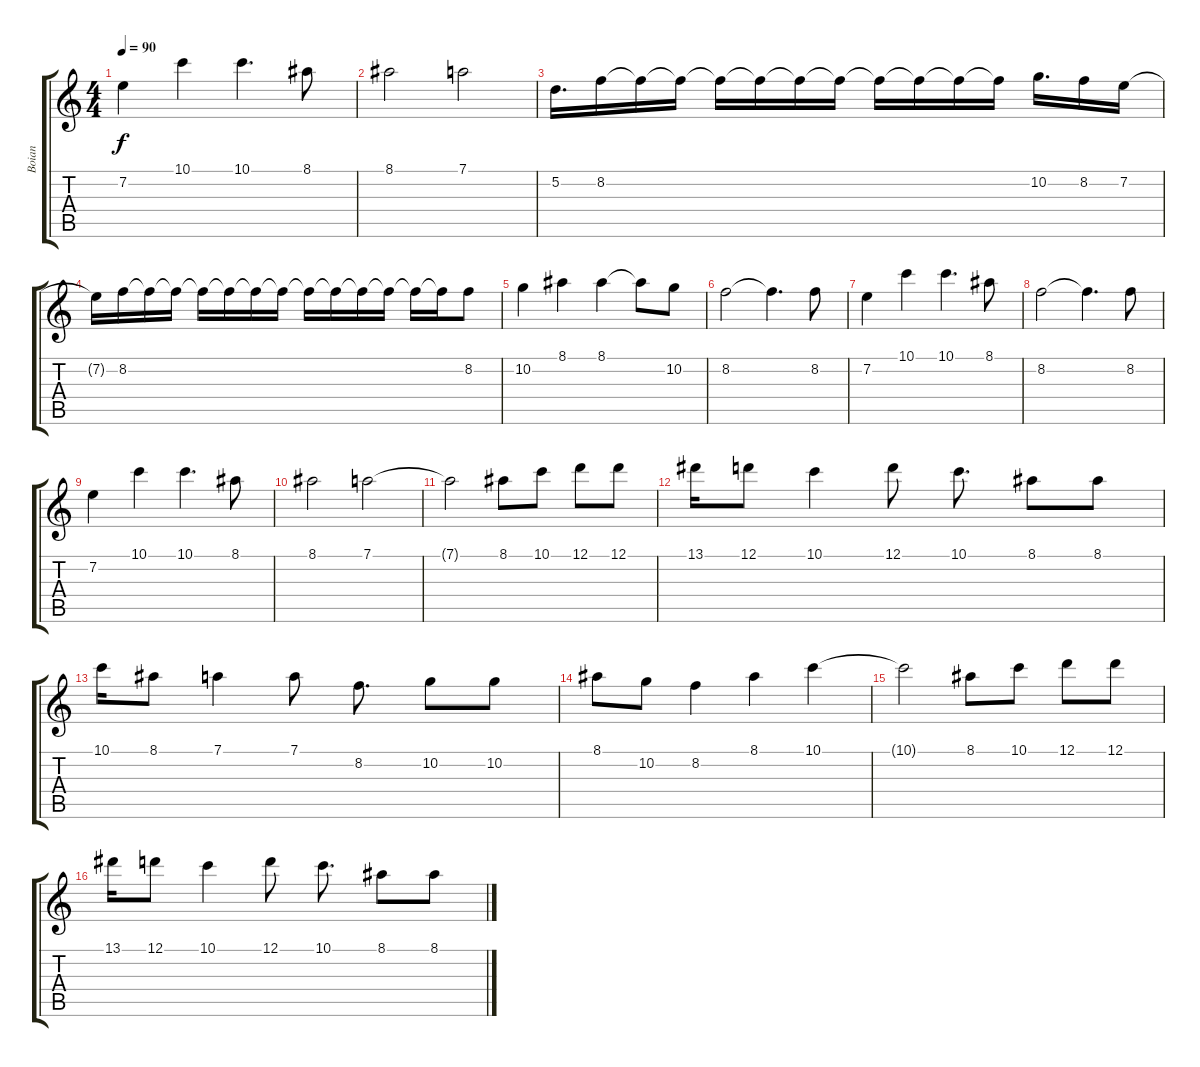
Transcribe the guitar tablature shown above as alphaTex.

\track ("Boian" "Boian") {instrument overdrivenguitar}
\staff {score tabs}
\tuning (D4 A3 F3 C3 G2 D2) {hide}
\ts (4 4)
\tempo 90
\clef g2
\ks c
7.2.4{dy f} 10.1.4 10.1.4{d} 8.1.8 |
8.1.2 7.1.2 |
5.2.16{d} 8.2.16 8.2{t}.16 8.2{t}.16 8.2{t}.16 8.2{t}.16 8.2{t}.16 8.2{t}.16 8.2{t}.16 8.2{t}.16 8.2{t}.16 8.2{t}.16 10.2.16{d} 8.2.16 7.2.16 |
7.2{t}.16 8.2.16 8.2{t}.16 8.2{t}.16 8.2{t}.16 8.2{t}.16 8.2{t}.16 8.2{t}.16 8.2{t}.16 8.2{t}.16 8.2{t}.16 8.2{t}.16 8.2{t}.16 8.2{t}.16 8.2.8 |
10.2.4 8.1.4 8.1.4 8.1{t}.8 10.2.8 |
8.2.2 8.2{t}.4{d} 8.2.8 |
7.2.4 10.1.4 10.1.4{d} 8.1.8 |
8.2.2 8.2{t}.4{d} 8.2.8 |
7.2.4 10.1.4 10.1.4{d} 8.1.8 |
8.1.2 7.1.2 |
7.1{t}.2 8.1.8 10.1.8 12.1.8 12.1.8 |
13.1.16 12.1.8 10.1.4 12.1.8 10.1.8{d} 8.1.8 8.1.8 |
10.1.16 8.1.8 7.1.4 7.1.8 8.2.8{d} 10.2.8 10.2.8 |
8.1.8 10.2.8 8.2.4 8.1.4 10.1.4 |
10.1{t}.2 8.1.8 10.1.8 12.1.8 12.1.8 |
13.1.16 12.1.8 10.1.4 12.1.8 10.1.8{d} 8.1.8 8.1.8
